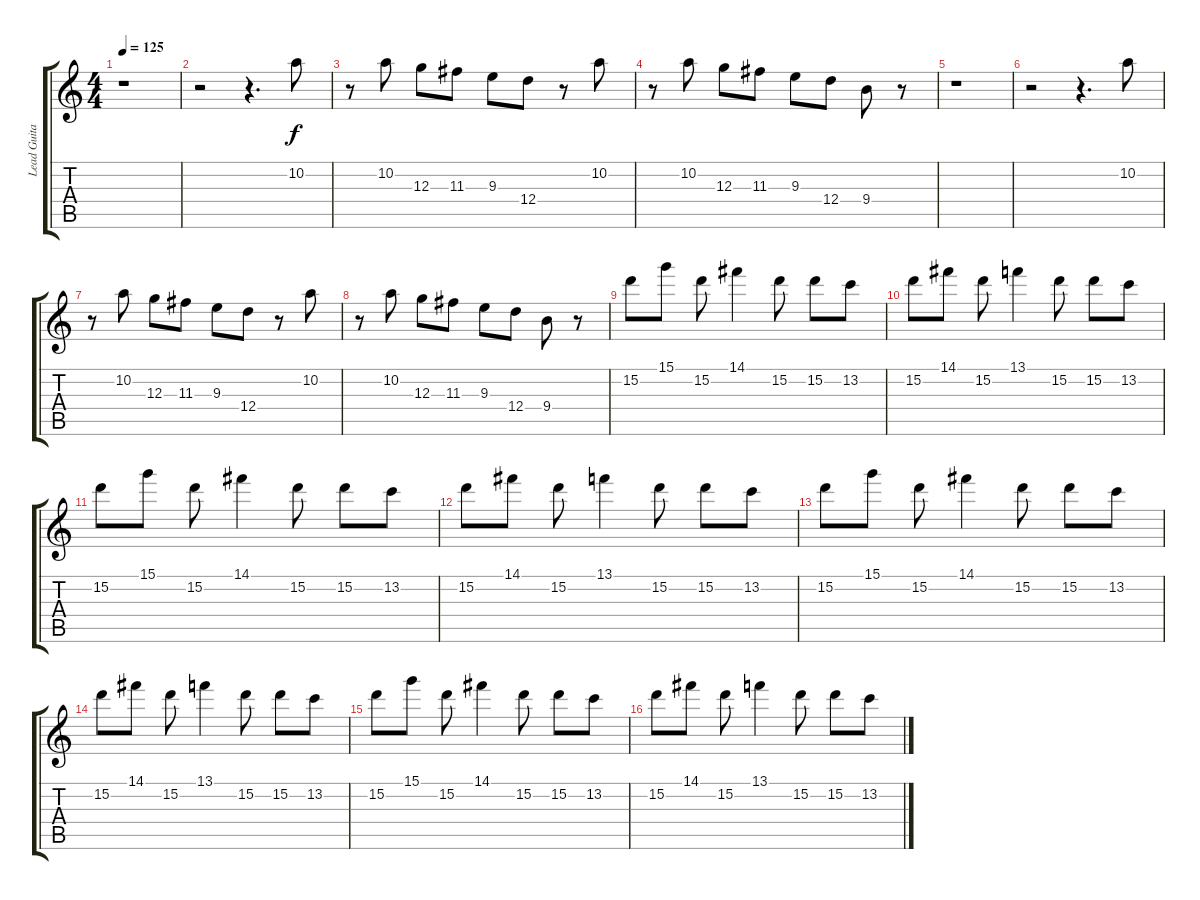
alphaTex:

\track ("Lead Guitar" "Lead Guita") {instrument overdrivenguitar}
\staff {score tabs}
\tuning (E4 B3 G3 D3 A2 E2) {hide}
\ts (4 4)
\tempo 125
\clef g2
\ks c
r.1{dy f} |
r.2 r.4{d} 10.2.8 |
r.8 10.2.8 12.3.8 11.3.8 9.3.8 12.4.8 r.8 10.2.8 |
r.8 10.2.8 12.3.8 11.3.8 9.3.8 12.4.8 9.4.8 r.8 |
r.1 |
r.2 r.4{d} 10.2.8 |
r.8 10.2.8 12.3.8 11.3.8 9.3.8 12.4.8 r.8 10.2.8 |
r.8 10.2.8 12.3.8 11.3.8 9.3.8 12.4.8 9.4.8 r.8 |
15.2.8 15.1.8 15.2.8 14.1.4 15.2.8 15.2.8 13.2.8 |
15.2.8 14.1.8 15.2.8 13.1.4 15.2.8 15.2.8 13.2.8 |
15.2.8 15.1.8 15.2.8 14.1.4 15.2.8 15.2.8 13.2.8 |
15.2.8 14.1.8 15.2.8 13.1.4 15.2.8 15.2.8 13.2.8 |
15.2.8 15.1.8 15.2.8 14.1.4 15.2.8 15.2.8 13.2.8 |
15.2.8 14.1.8 15.2.8 13.1.4 15.2.8 15.2.8 13.2.8 |
15.2.8 15.1.8 15.2.8 14.1.4 15.2.8 15.2.8 13.2.8 |
15.2.8 14.1.8 15.2.8 13.1.4 15.2.8 15.2.8 13.2.8
